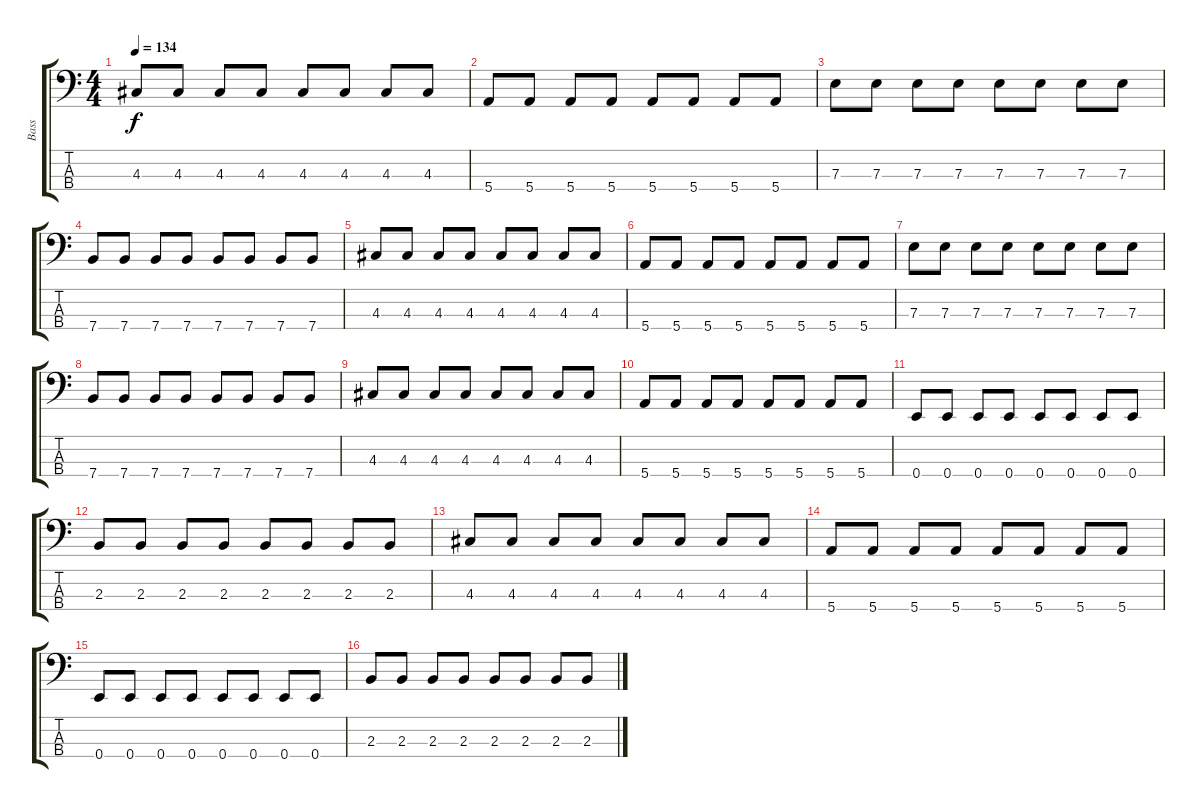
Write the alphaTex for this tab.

\track ("Bass" "Bass") {instrument electricbassfinger}
\staff {score tabs}
\tuning (G2 D2 A1 E1) {hide}
\ts (4 4)
\tempo 134
\clef f4
\ks c
4.3.8{dy f} 4.3.8 4.3.8 4.3.8 4.3.8 4.3.8 4.3.8 4.3.8 |
5.4.8 5.4.8 5.4.8 5.4.8 5.4.8 5.4.8 5.4.8 5.4.8 |
7.3.8 7.3.8 7.3.8 7.3.8 7.3.8 7.3.8 7.3.8 7.3.8 |
7.4.8 7.4.8 7.4.8 7.4.8 7.4.8 7.4.8 7.4.8 7.4.8 |
4.3.8 4.3.8 4.3.8 4.3.8 4.3.8 4.3.8 4.3.8 4.3.8 |
5.4.8 5.4.8 5.4.8 5.4.8 5.4.8 5.4.8 5.4.8 5.4.8 |
7.3.8 7.3.8 7.3.8 7.3.8 7.3.8 7.3.8 7.3.8 7.3.8 |
7.4.8 7.4.8 7.4.8 7.4.8 7.4.8 7.4.8 7.4.8 7.4.8 |
4.3.8{volume 16} 4.3.8 4.3.8 4.3.8 4.3.8 4.3.8 4.3.8 4.3.8 |
5.4.8 5.4.8 5.4.8 5.4.8 5.4.8 5.4.8 5.4.8 5.4.8 |
0.4.8 0.4.8 0.4.8 0.4.8 0.4.8 0.4.8 0.4.8 0.4.8 |
2.3.8 2.3.8 2.3.8 2.3.8 2.3.8 2.3.8 2.3.8 2.3.8 |
4.3.8 4.3.8 4.3.8 4.3.8 4.3.8 4.3.8 4.3.8 4.3.8 |
5.4.8 5.4.8 5.4.8 5.4.8 5.4.8 5.4.8 5.4.8 5.4.8 |
0.4.8 0.4.8 0.4.8 0.4.8 0.4.8 0.4.8 0.4.8 0.4.8 |
2.3.8 2.3.8 2.3.8 2.3.8 2.3.8 2.3.8 2.3.8 2.3.8
